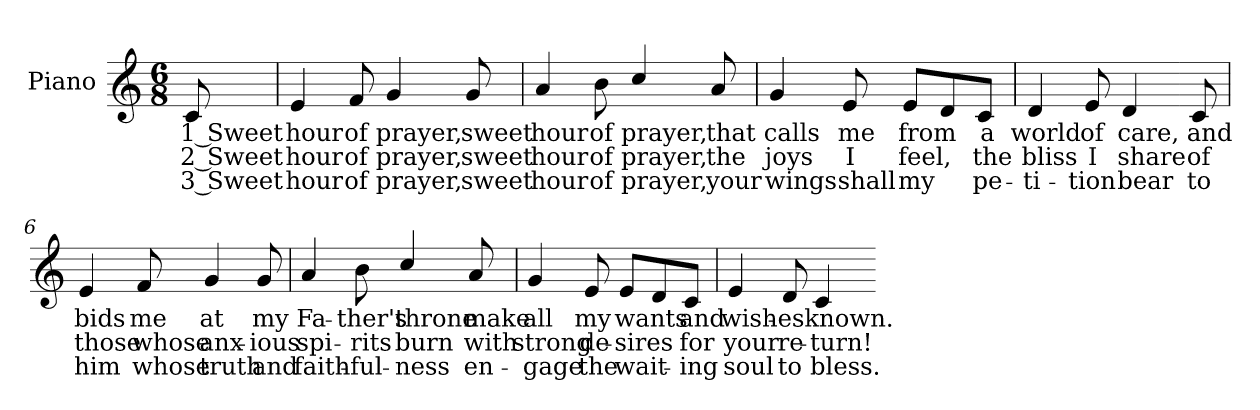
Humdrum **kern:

**kern	**text	**text	**text
*part1	*part1	*part1	*part1
*staff1	*staff1	*staff1	*staff1
*I"Piano	*	*	*
*I'Pno.	*	*	*
!!LO:PB:g=z
*clefG2	*	*	*
*k[]	*	*	*
*C:	*	*	*
*M6/8	*	*	*
=	=	=	=
!	!LO:LY:b:color=#000000	!LO:LY:b:color=#000000	!LO:LY:b:color=#000000
8ci/	1 Sweet	2 Sweet	3 Sweet
=1	=1	=1	=1
!	!LO:LY:b:color=#000000	!LO:LY:b:color=#000000	!LO:LY:b:color=#000000
4ei/	hour	hour	hour
!	!LO:LY:b:color=#000000	!LO:LY:b:color=#000000	!LO:LY:b:color=#000000
8fi/	of	of	of
!	!LO:LY:b:color=#000000	!LO:LY:b:color=#000000	!LO:LY:b:color=#000000
4gi/	prayer,	prayer,	prayer,
!	!LO:LY:b:color=#000000	!LO:LY:b:color=#000000	!LO:LY:b:color=#000000
8gi/	sweet	sweet	sweet
=2	=2	=2	=2
!	!LO:LY:b:color=#000000	!LO:LY:b:color=#000000	!LO:LY:b:color=#000000
4ai/	hour	hour	hour
!	!LO:LY:b:color=#000000	!LO:LY:b:color=#000000	!LO:LY:b:color=#000000
8bi\	of	of	of
!	!LO:LY:b:color=#000000	!LO:LY:b:color=#000000	!LO:LY:b:color=#000000
4cci/	prayer,	prayer,	prayer,
!	!LO:LY:b:color=#000000	!LO:LY:b:color=#000000	!LO:LY:b:color=#000000
8ai/	that	the	your
=3	=3	=3	=3
!	!LO:LY:b:color=#000000	!LO:LY:b:color=#000000	!LO:LY:b:color=#000000
4gi/	calls	joys	wings
!	!LO:LY:b:color=#000000	!LO:LY:b:color=#000000	!LO:LY:b:color=#000000
8ei/	me	I	shall
!	!LO:LY:b:color=#000000	!LO:LY:b:color=#000000	!LO:LY:b:color=#000000
8ei/L	from	feel,	my
8di/	.	.	.
!	!LO:LY:b:color=#000000	!LO:LY:b:color=#000000	!LO:LY:b:color=#000000
8ci/J	a	the	pe-
!!LO:LB:g=z
=4	=4	=4	=4
!	!LO:LY:b:color=#000000	!LO:LY:b:color=#000000	!LO:LY:b:color=#000000
4di/	world	bliss	-ti-
!	!LO:LY:b:color=#000000	!LO:LY:b:color=#000000	!LO:LY:b:color=#000000
8ei/	of	I	-tion
!	!LO:LY:b:color=#000000	!LO:LY:b:color=#000000	!LO:LY:b:color=#000000
4di/	care,	share	bear
=5-	=5-	=5-	=5-
!	!LO:LY:b:color=#000000	!LO:LY:b:color=#000000	!LO:LY:b:color=#000000
8ci/	and	of	to
=6	=6	=6	=6
!	!LO:LY:b:color=#000000	!LO:LY:b:color=#000000	!LO:LY:b:color=#000000
4ei/	bids	those	him
!	!LO:LY:b:color=#000000	!LO:LY:b:color=#000000	!LO:LY:b:color=#000000
8fi/	me	whose	whose
!	!LO:LY:b:color=#000000	!LO:LY:b:color=#000000	!LO:LY:b:color=#000000
4gi/	at	anx-	truth
!	!LO:LY:b:color=#000000	!LO:LY:b:color=#000000	!LO:LY:b:color=#000000
8gi/	my	-ious	and
=7	=7	=7	=7
!	!LO:LY:b:color=#000000	!LO:LY:b:color=#000000	!LO:LY:b:color=#000000
4ai/	Fa-	spi-	faith-
!	!LO:LY:b:color=#000000	!LO:LY:b:color=#000000	!LO:LY:b:color=#000000
8bi\	-ther's	-rits	-ful-
!	!LO:LY:b:color=#000000	!LO:LY:b:color=#000000	!LO:LY:b:color=#000000
4cci/	throne	burn	-ness
!	!LO:LY:b:color=#000000	!LO:LY:b:color=#000000	!LO:LY:b:color=#000000
8ai/	make	with	en-
!!LO:LB:g=z
=8	=8	=8	=8
!	!LO:LY:b:color=#000000	!LO:LY:b:color=#000000	!LO:LY:b:color=#000000
4gi/	all	strong	-gage
!	!LO:LY:b:color=#000000	!LO:LY:b:color=#000000	!LO:LY:b:color=#000000
8ei/	my	de-	the
!	!LO:LY:b:color=#000000	!LO:LY:b:color=#000000	!LO:LY:b:color=#000000
8ei/L	wants	-sires	wait-
8di/	.	.	.
!	!LO:LY:b:color=#000000	!LO:LY:b:color=#000000	!LO:LY:b:color=#000000
8ci/J	and	for	-ing
=9	=9	=9	=9
!	!LO:LY:b:color=#000000	!LO:LY:b:color=#000000	!LO:LY:b:color=#000000
4ei/	wish-	your	soul
!	!LO:LY:b:color=#000000	!LO:LY:b:color=#000000	!LO:LY:b:color=#000000
8di/	-es	re-	to
!	!LO:LY:b:color=#000000	!LO:LY:b:color=#000000	!LO:LY:b:color=#000000
4ci/	known.	-turn!	bless.
=-	=-	=-	=-
*-	*-	*-	*-
